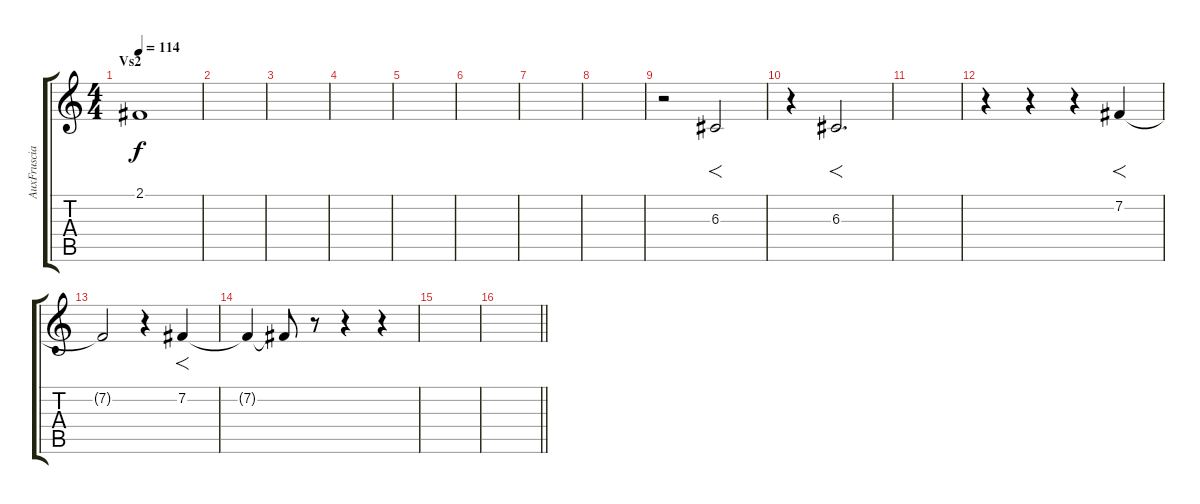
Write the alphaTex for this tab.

\track ("AuxFrusciante" "AuxFruscia") {instrument lead2sawtooth}
\staff {score tabs}
\tuning (E4 B3 G3 D3 A2 E2) {hide}
\ts (4 4)
\section ("" "Vs2")
\tempo 114
\clef g2
\ks c
2.1.1{dy f volume 0} |
|
|
|
|
|
|
|
r.2 6.3.2{f} |
r.4 6.3.2{f d} |
|
r.4 r.4 r.4 7.2.4{f} |
7.2{t}.2 r.4 7.2.4{f} |
7.2{t}.4 7.2{t}.8 r.8 r.4 r.4 |
|
\barLineRight lightlight
